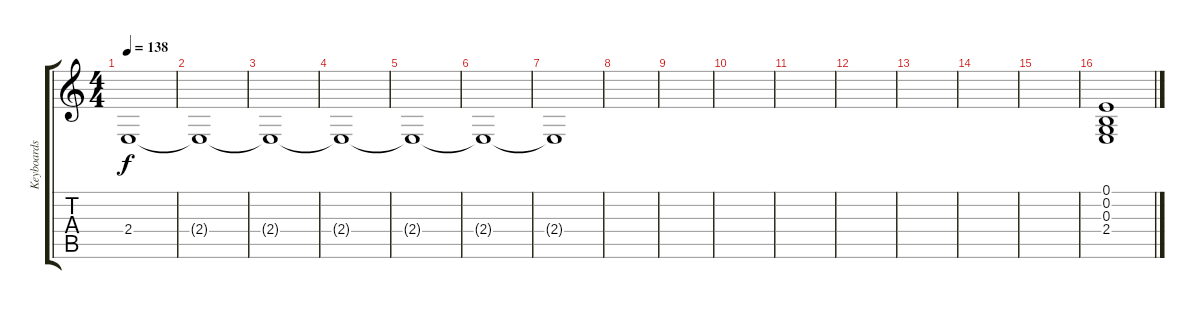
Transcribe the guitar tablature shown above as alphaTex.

\track ("Keyboards" "Keyboards") {instrument stringensemble1}
\staff {score tabs}
\tuning (E4 B3 G3 D3 A2 E2) {hide}
\ts (4 4)
\tempo 138
\clef g2
\ks c
2.4{t}.1{dy f} |
2.4{t}.1 |
2.4{t}.1 |
2.4{t}.1 |
2.4{t}.1 |
2.4{t}.1 |
2.4{t}.1 |
|
|
|
|
|
|
|
|
(0.1 0.2 0.3 2.4).1{volume 9}
